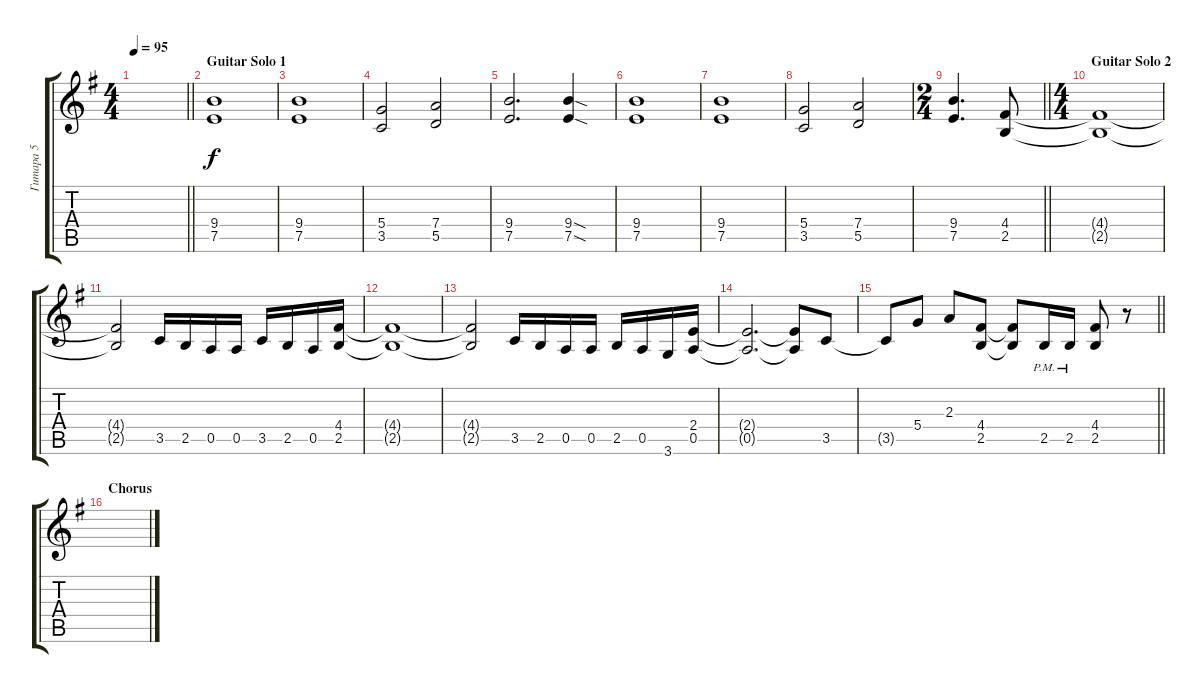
\track ("Гитара 5" "Гитара 5") {instrument distortionguitar}
\staff {score tabs}
\tuning (E4 B3 G3 D3 A2 E2) {hide}
\ts (4 4)
\tempo 95
\clef g2
\barLineRight lightlight
\ks eminor
|
\section ("" "Guitar Solo 1")
(9.4 7.5).1 |
(9.4 7.5).1 |
(5.4 3.5).2 (7.4 5.5).2 |
(9.4 7.5).2{d} (9.4{sod} 7.5{sod}).4 |
(9.4 7.5).1 |
(9.4 7.5).1 |
(5.4 3.5).2 (7.4 5.5).2 |
\ts (2 4)
\barLineRight lightlight
(9.4 7.5).4{d} (4.4 2.5).8 |
\ts (4 4)
\section ("" "Guitar Solo 2")
(4.4{t} 2.5{t}).1 |
(4.4{t} 2.5{t}).2 3.5.16 2.5.16 0.5.16 0.5.16 3.5.16 2.5.16 0.5.16 (4.4 2.5).16 |
(4.4{t} 2.5{t}).1 |
(4.4{t} 2.5{t}).2 3.5.16 2.5.16 0.5.16 0.5.16 2.5.16 0.5.16 3.6.16 (2.4 0.5).16 |
(2.4{t} 0.5{t}).2{d} (2.4{t} 0.5{t}).8 3.5.8 |
\barLineRight lightlight
3.5{t}.8 5.4.8 2.3.8 (4.4 2.5).8 (4.4{t} 2.5{t}).8 2.5{pm}.16 2.5{pm}.16 (4.4 2.5).8 r.8 |
\section ("" "Chorus")
